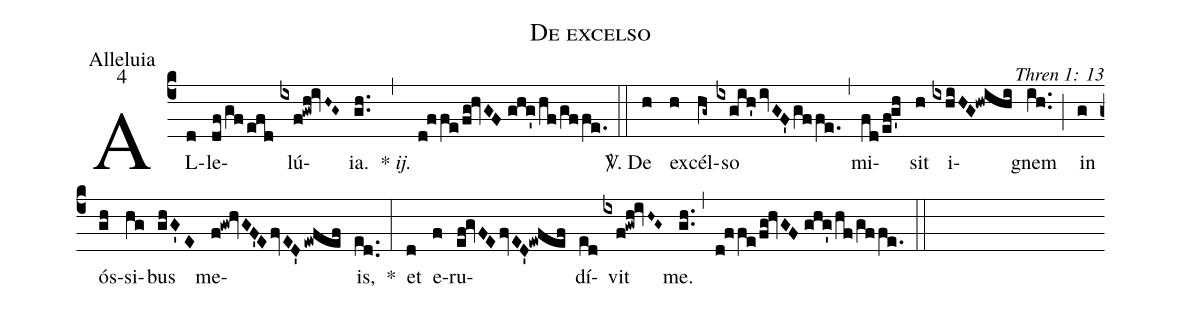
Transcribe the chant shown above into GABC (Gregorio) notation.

name: De excelso;
office-part: Alleluia;
mode: 4;
commentary: Thren 1: 13;
%%
(c4) AL(d)le(df/gf/efd)lú(ixf!gwh!ivH~G~)ia.(gh..) {*} <i>ij.</i>(,) (d!ffe/fg!hvGF//ghg'/hf/gffe.) (::)
<sp>V/</sp>. De(h) ex(h)cél(hg~)so(ixgih'/ivGF'/gffe.) (,) mi(fd/ef!g'h)sit(h) i(ixhiHG!hwihi)gnem(ih..) (;) in(g) ós(gh)si(hg)bus(ghG'E) me(f!gw!hvGF'E/fvED'/!ewfef)is,(ed..) *(:)
et(d) e(f)ru(ef!gvFE/fvED'!ewfef)dí(ed)vit(ixf!gwh!ivH~G~) me.(gh..) (,) (d!ffe/fg!hvGF//ghg'/hf/gffe.) (::)
